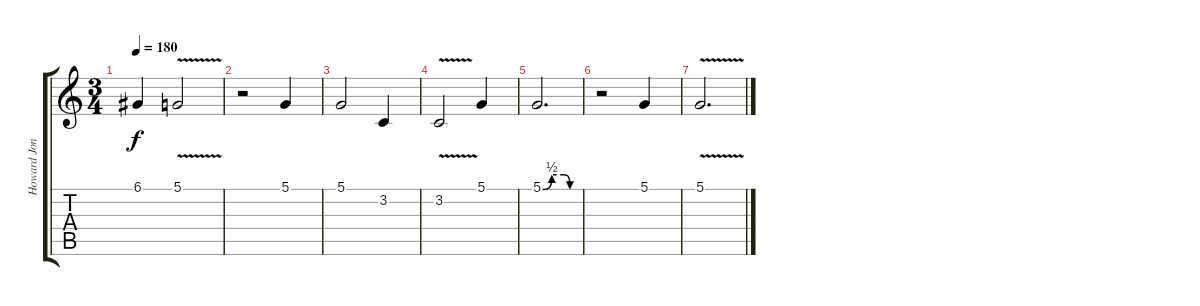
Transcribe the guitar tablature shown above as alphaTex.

\track ("Howard Jones" "Howard Jon") {instrument oboe}
\staff {score tabs}
\tuning (D4 A3 F3 C3 G2 C2) {hide}
\ts (3 4)
\tempo 180
\clef g2
\ks c
6.1.4{dy f} 5.1{v}.2 |
r.2 5.1.4 |
5.1.2 3.2.4 |
3.2{v}.2 5.1.4 |
5.1{be (custom 0 0 15 2 35 2 45 0 60 0)}.2{d} |
r.2 5.1.4 |
5.1{v}.2{d}
